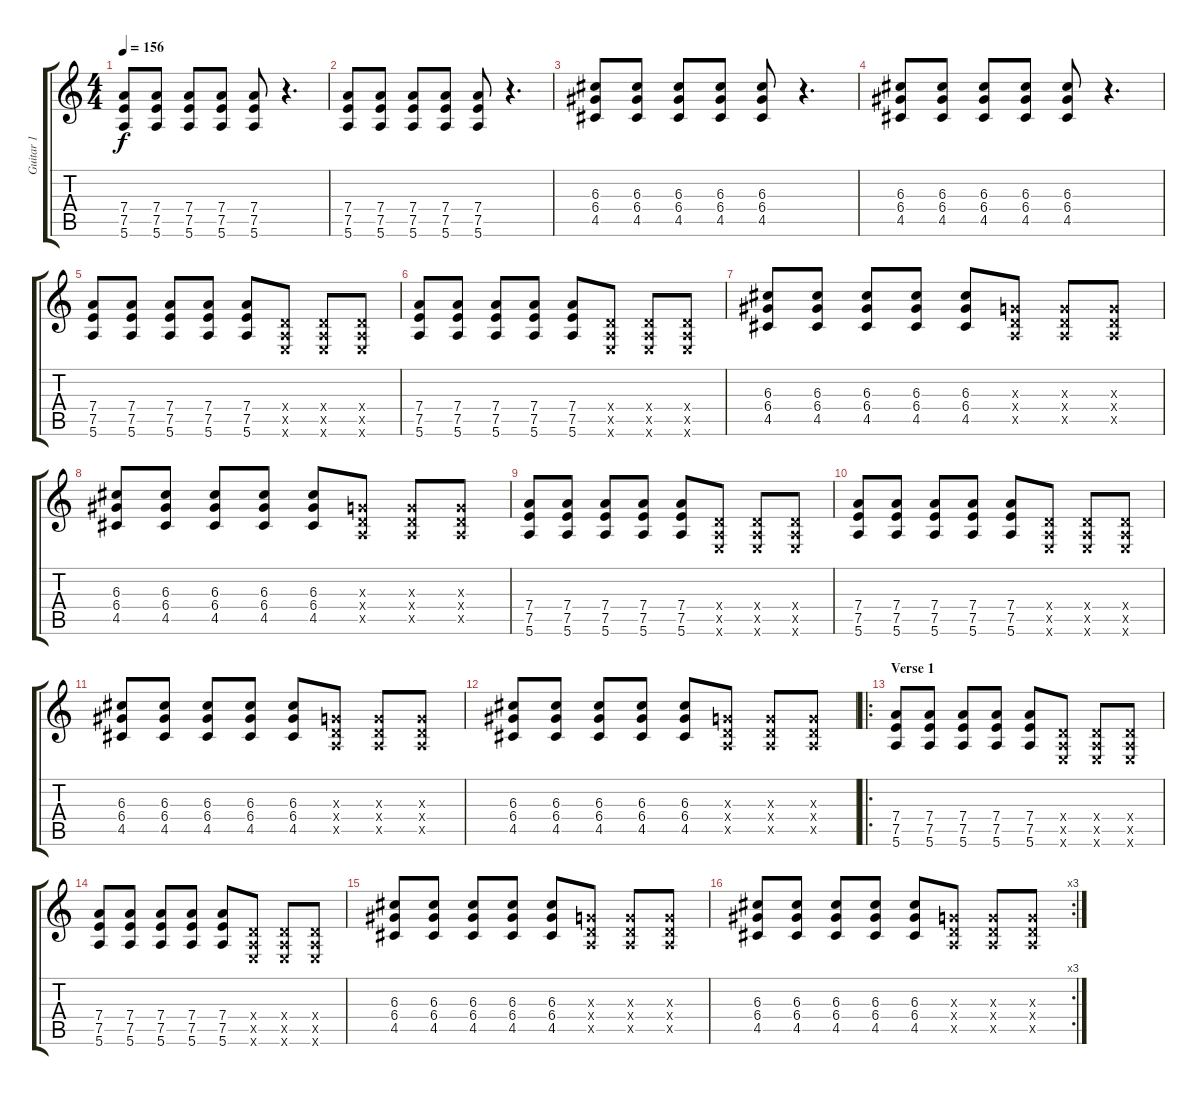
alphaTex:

\track ("Guitar 1" "Guitar 1") {instrument distortionguitar}
\staff {score tabs}
\tuning (E4 B3 G3 D3 A2 E2) {hide}
\ts (4 4)
\tempo 156
\clef g2
\ks c
(7.4 7.5 5.6).8{dy f instrument distortionguitar} (7.4 7.5 5.6).8 (7.4 7.5 5.6).8 (7.4 7.5 5.6).8 (7.4 7.5 5.6).8 r.4{d} |
(7.4 7.5 5.6).8 (7.4 7.5 5.6).8 (7.4 7.5 5.6).8 (7.4 7.5 5.6).8 (7.4 7.5 5.6).8 r.4{d} |
(6.3 6.4 4.5).8 (6.3 6.4 4.5).8 (6.3 6.4 4.5).8 (6.3 6.4 4.5).8 (6.3 6.4 4.5).8 r.4{d} |
(6.3 6.4 4.5).8 (6.3 6.4 4.5).8 (6.3 6.4 4.5).8 (6.3 6.4 4.5).8 (6.3 6.4 4.5).8 r.4{d} |
(7.4 7.5 5.6).8 (7.4 7.5 5.6).8 (7.4 7.5 5.6).8 (7.4 7.5 5.6).8 (7.4 7.5 5.6).8 (0.4{x} 0.5{x} 0.6{x}).8 (0.4{x} 0.5{x} 0.6{x}).8 (0.4{x} 0.5{x} 0.6{x}).8 |
(7.4 7.5 5.6).8 (7.4 7.5 5.6).8 (7.4 7.5 5.6).8 (7.4 7.5 5.6).8 (7.4 7.5 5.6).8 (0.4{x} 0.5{x} 0.6{x}).8 (0.4{x} 0.5{x} 0.6{x}).8 (0.4{x} 0.5{x} 0.6{x}).8 |
(6.3 6.4 4.5).8 (6.3 6.4 4.5).8 (6.3 6.4 4.5).8 (6.3 6.4 4.5).8 (6.3 6.4 4.5).8 (0.3{x} 0.4{x} 0.5{x}).8 (0.3{x} 0.4{x} 0.5{x}).8 (0.3{x} 0.4{x} 0.5{x}).8 |
(6.3 6.4 4.5).8 (6.3 6.4 4.5).8 (6.3 6.4 4.5).8 (6.3 6.4 4.5).8 (6.3 6.4 4.5).8 (0.3{x} 0.4{x} 0.5{x}).8 (0.3{x} 0.4{x} 0.5{x}).8 (0.3{x} 0.4{x} 0.5{x}).8 |
(7.4 7.5 5.6).8 (7.4 7.5 5.6).8 (7.4 7.5 5.6).8 (7.4 7.5 5.6).8 (7.4 7.5 5.6).8 (0.4{x} 0.5{x} 0.6{x}).8 (0.4{x} 0.5{x} 0.6{x}).8 (0.4{x} 0.5{x} 0.6{x}).8 |
(7.4 7.5 5.6).8 (7.4 7.5 5.6).8 (7.4 7.5 5.6).8 (7.4 7.5 5.6).8 (7.4 7.5 5.6).8 (0.4{x} 0.5{x} 0.6{x}).8 (0.4{x} 0.5{x} 0.6{x}).8 (0.4{x} 0.5{x} 0.6{x}).8 |
(6.3 6.4 4.5).8 (6.3 6.4 4.5).8 (6.3 6.4 4.5).8 (6.3 6.4 4.5).8 (6.3 6.4 4.5).8 (0.3{x} 0.4{x} 0.5{x}).8 (0.3{x} 0.4{x} 0.5{x}).8 (0.3{x} 0.4{x} 0.5{x}).8 |
(6.3 6.4 4.5).8 (6.3 6.4 4.5).8 (6.3 6.4 4.5).8 (6.3 6.4 4.5).8 (6.3 6.4 4.5).8 (0.3{x} 0.4{x} 0.5{x}).8 (0.3{x} 0.4{x} 0.5{x}).8 (0.3{x} 0.4{x} 0.5{x}).8 |
\ro
\section ("" "Verse 1")
(7.4 7.5 5.6).8 (7.4 7.5 5.6).8 (7.4 7.5 5.6).8 (7.4 7.5 5.6).8 (7.4 7.5 5.6).8 (0.4{x} 0.5{x} 0.6{x}).8 (0.4{x} 0.5{x} 0.6{x}).8 (0.4{x} 0.5{x} 0.6{x}).8 |
(7.4 7.5 5.6).8 (7.4 7.5 5.6).8 (7.4 7.5 5.6).8 (7.4 7.5 5.6).8 (7.4 7.5 5.6).8 (0.4{x} 0.5{x} 0.6{x}).8 (0.4{x} 0.5{x} 0.6{x}).8 (0.4{x} 0.5{x} 0.6{x}).8 |
(6.3 6.4 4.5).8 (6.3 6.4 4.5).8 (6.3 6.4 4.5).8 (6.3 6.4 4.5).8 (6.3 6.4 4.5).8 (0.3{x} 0.4{x} 0.5{x}).8 (0.3{x} 0.4{x} 0.5{x}).8 (0.3{x} 0.4{x} 0.5{x}).8 |
\rc 3
(6.3 6.4 4.5).8 (6.3 6.4 4.5).8 (6.3 6.4 4.5).8 (6.3 6.4 4.5).8 (6.3 6.4 4.5).8 (0.3{x} 0.4{x} 0.5{x}).8 (0.3{x} 0.4{x} 0.5{x}).8 (0.3{x} 0.4{x} 0.5{x}).8
